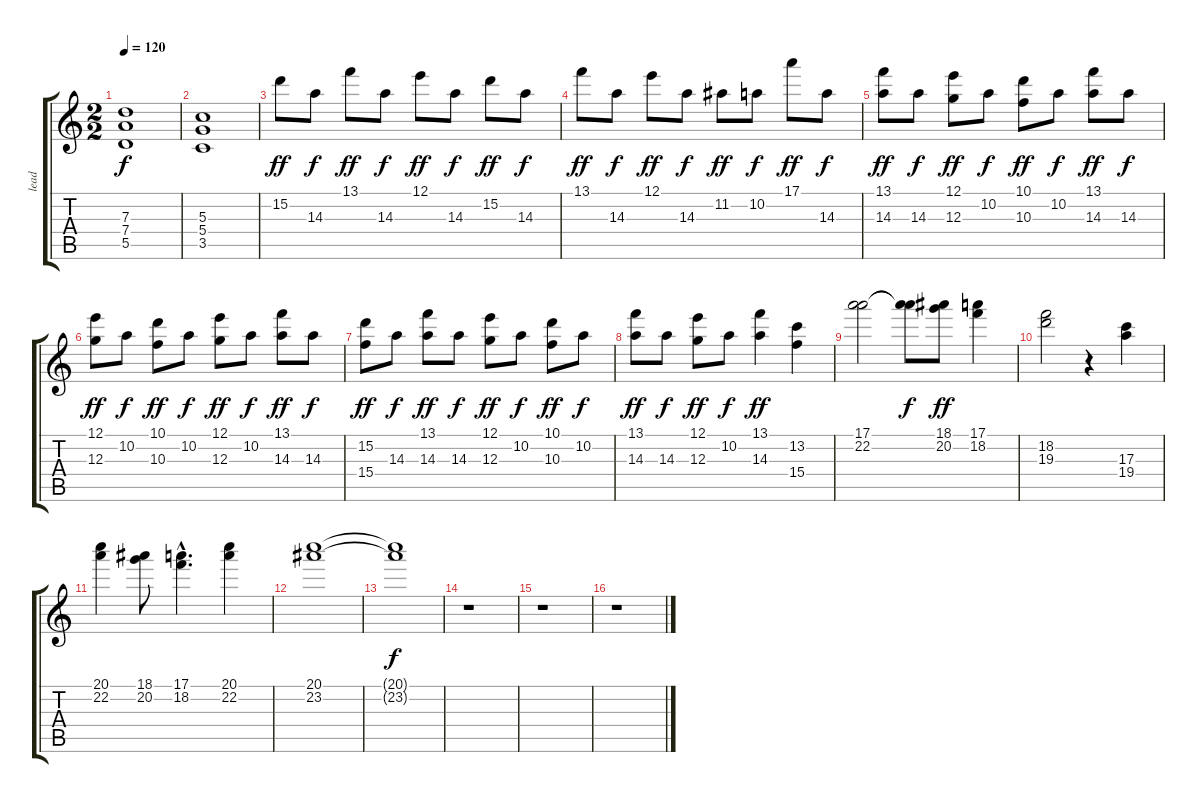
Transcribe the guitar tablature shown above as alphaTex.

\track ("lead" "lead") {instrument distortionguitar}
\staff {score tabs}
\tuning (E4 B3 G3 D3 A2 E2) {hide}
\ts (2 2)
\tempo 120
\clef g2
\ks c
(7.3 7.4 5.5).1{dy f balance 8} |
(5.3 5.4 3.5).1 |
15.2.8{dy ff} 14.3.8{dy f} 13.1.8{dy ff} 14.3.8{dy f} 12.1.8{dy ff} 14.3.8{dy f} 15.2.8{dy ff} 14.3.8{dy f} |
13.1.8{dy ff} 14.3.8{dy f} 12.1.8{dy ff} 14.3.8{dy f} 11.2.8{dy ff} 10.2.8{dy f} 17.1.8{dy ff} 14.3.8{dy f} |
(13.1 14.3).8{dy ff} 14.3.8{dy f} (12.1 12.3).8{dy ff} 10.2.8{dy f} (10.1 10.3).8{dy ff} 10.2.8{dy f} (13.1 14.3).8{dy ff} 14.3.8{dy f} |
(12.1 12.3).8{dy ff} 10.2.8{dy f} (10.1 10.3).8{dy ff} 10.2.8{dy f} (12.1 12.3).8{dy ff} 10.2.8{dy f} (13.1 14.3).8{dy ff} 14.3.8{dy f} |
(15.2 15.4).8{dy ff} 14.3.8{dy f} (13.1 14.3).8{dy ff} 14.3.8{dy f} (12.1 12.3).8{dy ff} 10.2.8{dy f} (10.1 10.3).8{dy ff} 10.2.8{dy f} |
(13.1 14.3).8{dy ff} 14.3.8{dy f} (12.1 12.3).8{dy ff} 10.2.8{dy f} (13.1 14.3).4{dy ff} (13.2 15.4).4 |
(17.1 22.2).2 (17.1{t} 22.2{t}).8{dy f} (18.1 20.2).8{dy ff} (17.1 18.2).4 |
(18.2 19.3).2 r.4 (17.3 19.4).4 |
(20.1 22.2).4 (18.1 20.2).8 (17.1{hac} 18.2{hac}).4{d} (20.1 22.2).4 |
(20.1 23.2).1 |
(20.1{t} 23.2{t}).1{dy f} |
r.1 |
r.1 |
r.1
